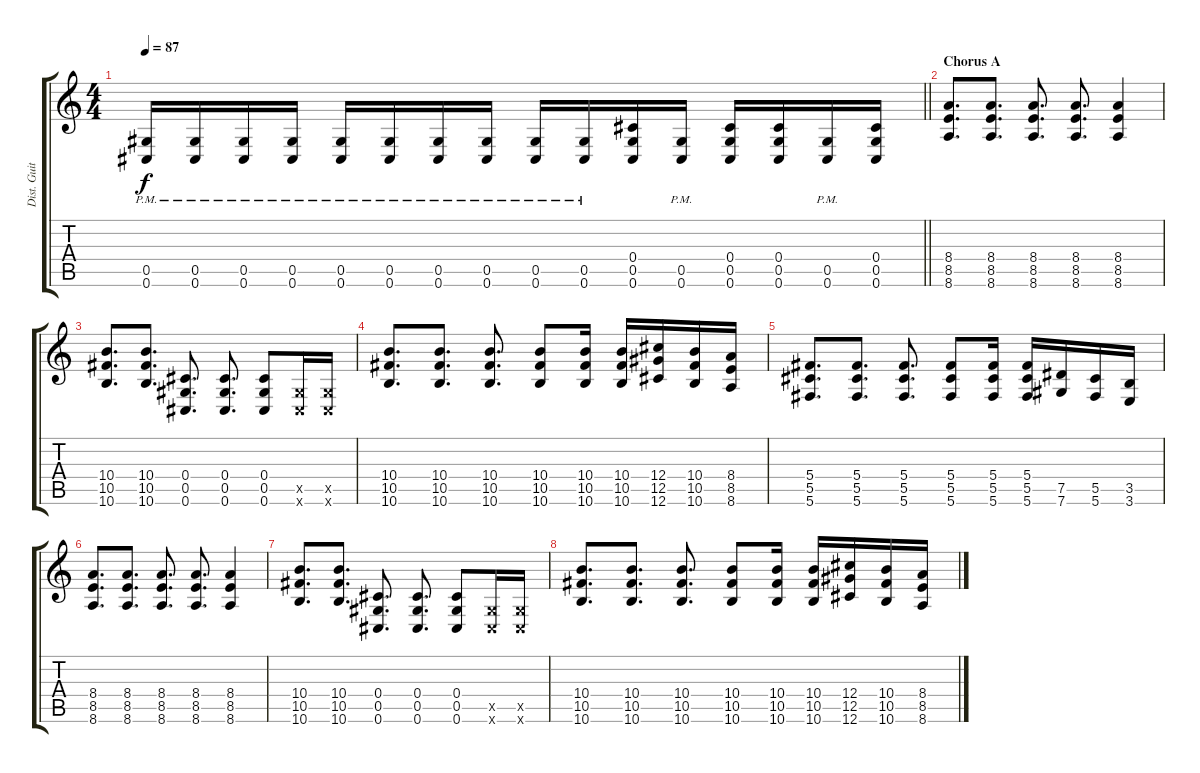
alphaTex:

\track ("Dist. Guitar" "Dist. Guit") {instrument overdrivenguitar}
\staff {score tabs}
\tuning (Eb4 Bb3 Gb3 Db3 Ab2 Db2) {hide}
\ts (4 4)
\tempo 87
\clef g2
\barLineRight lightlight
\ks c
(0.5{pm} 0.6{pm}).16{dy f} (0.5{pm} 0.6{pm}).16 (0.5{pm} 0.6{pm}).16 (0.5{pm} 0.6{pm}).16 (0.5{pm} 0.6{pm}).16 (0.5{pm} 0.6{pm}).16 (0.5{pm} 0.6{pm}).16 (0.5{pm} 0.6{pm}).16 (0.5{pm} 0.6{pm}).16 (0.5{pm} 0.6{pm}).16 (0.4 0.5 0.6).16 (0.5{pm} 0.6{pm}).16 (0.4 0.5 0.6).16 (0.4 0.5 0.6).16 (0.5{pm} 0.6{pm}).16 (0.4 0.5 0.6).16 |
\section ("" "Chorus A")
(8.4 8.5 8.6).8{d} (8.4 8.5 8.6).8{d} (8.4 8.5 8.6).8{d} (8.4 8.5 8.6).8{d} (8.4 8.5 8.6).4 |
(10.4 10.5 10.6).8{d} (10.4 10.5 10.6).8{d} (0.4 0.5 0.6).8{d} (0.4 0.5 0.6).8{d} (0.4 0.5 0.6).8 (0.5{x} 0.6{x}).16 (0.5{x} 0.6{x}).16 |
(10.4 10.5 10.6).8{d} (10.4 10.5 10.6).8{d} (10.4 10.5 10.6).8{d} (10.4 10.5 10.6).8 (10.4 10.5 10.6).16 (10.4 10.5 10.6).16 (12.4 12.5 12.6).16 (10.4 10.5 10.6).16 (8.4 8.5 8.6).16 |
(5.4 5.5 5.6).8{d} (5.4 5.5 5.6).8{d} (5.4 5.5 5.6).8{d} (5.4 5.5 5.6).8 (5.4 5.5 5.6).16 (5.4 5.5 5.6).16 (7.5 7.6).16 (5.5 5.6).16 (3.5 3.6).16 |
(8.4 8.5 8.6).8{d} (8.4 8.5 8.6).8{d} (8.4 8.5 8.6).8{d} (8.4 8.5 8.6).8{d} (8.4 8.5 8.6).4 |
(10.4 10.5 10.6).8{d} (10.4 10.5 10.6).8{d} (0.4 0.5 0.6).8{d} (0.4 0.5 0.6).8{d} (0.4 0.5 0.6).8 (0.5{x} 0.6{x}).16 (0.5{x} 0.6{x}).16 |
(10.4 10.5 10.6).8{d} (10.4 10.5 10.6).8{d} (10.4 10.5 10.6).8{d} (10.4 10.5 10.6).8 (10.4 10.5 10.6).16 (10.4 10.5 10.6).16 (12.4 12.5 12.6).16 (10.4 10.5 10.6).16 (8.4 8.5 8.6).16
